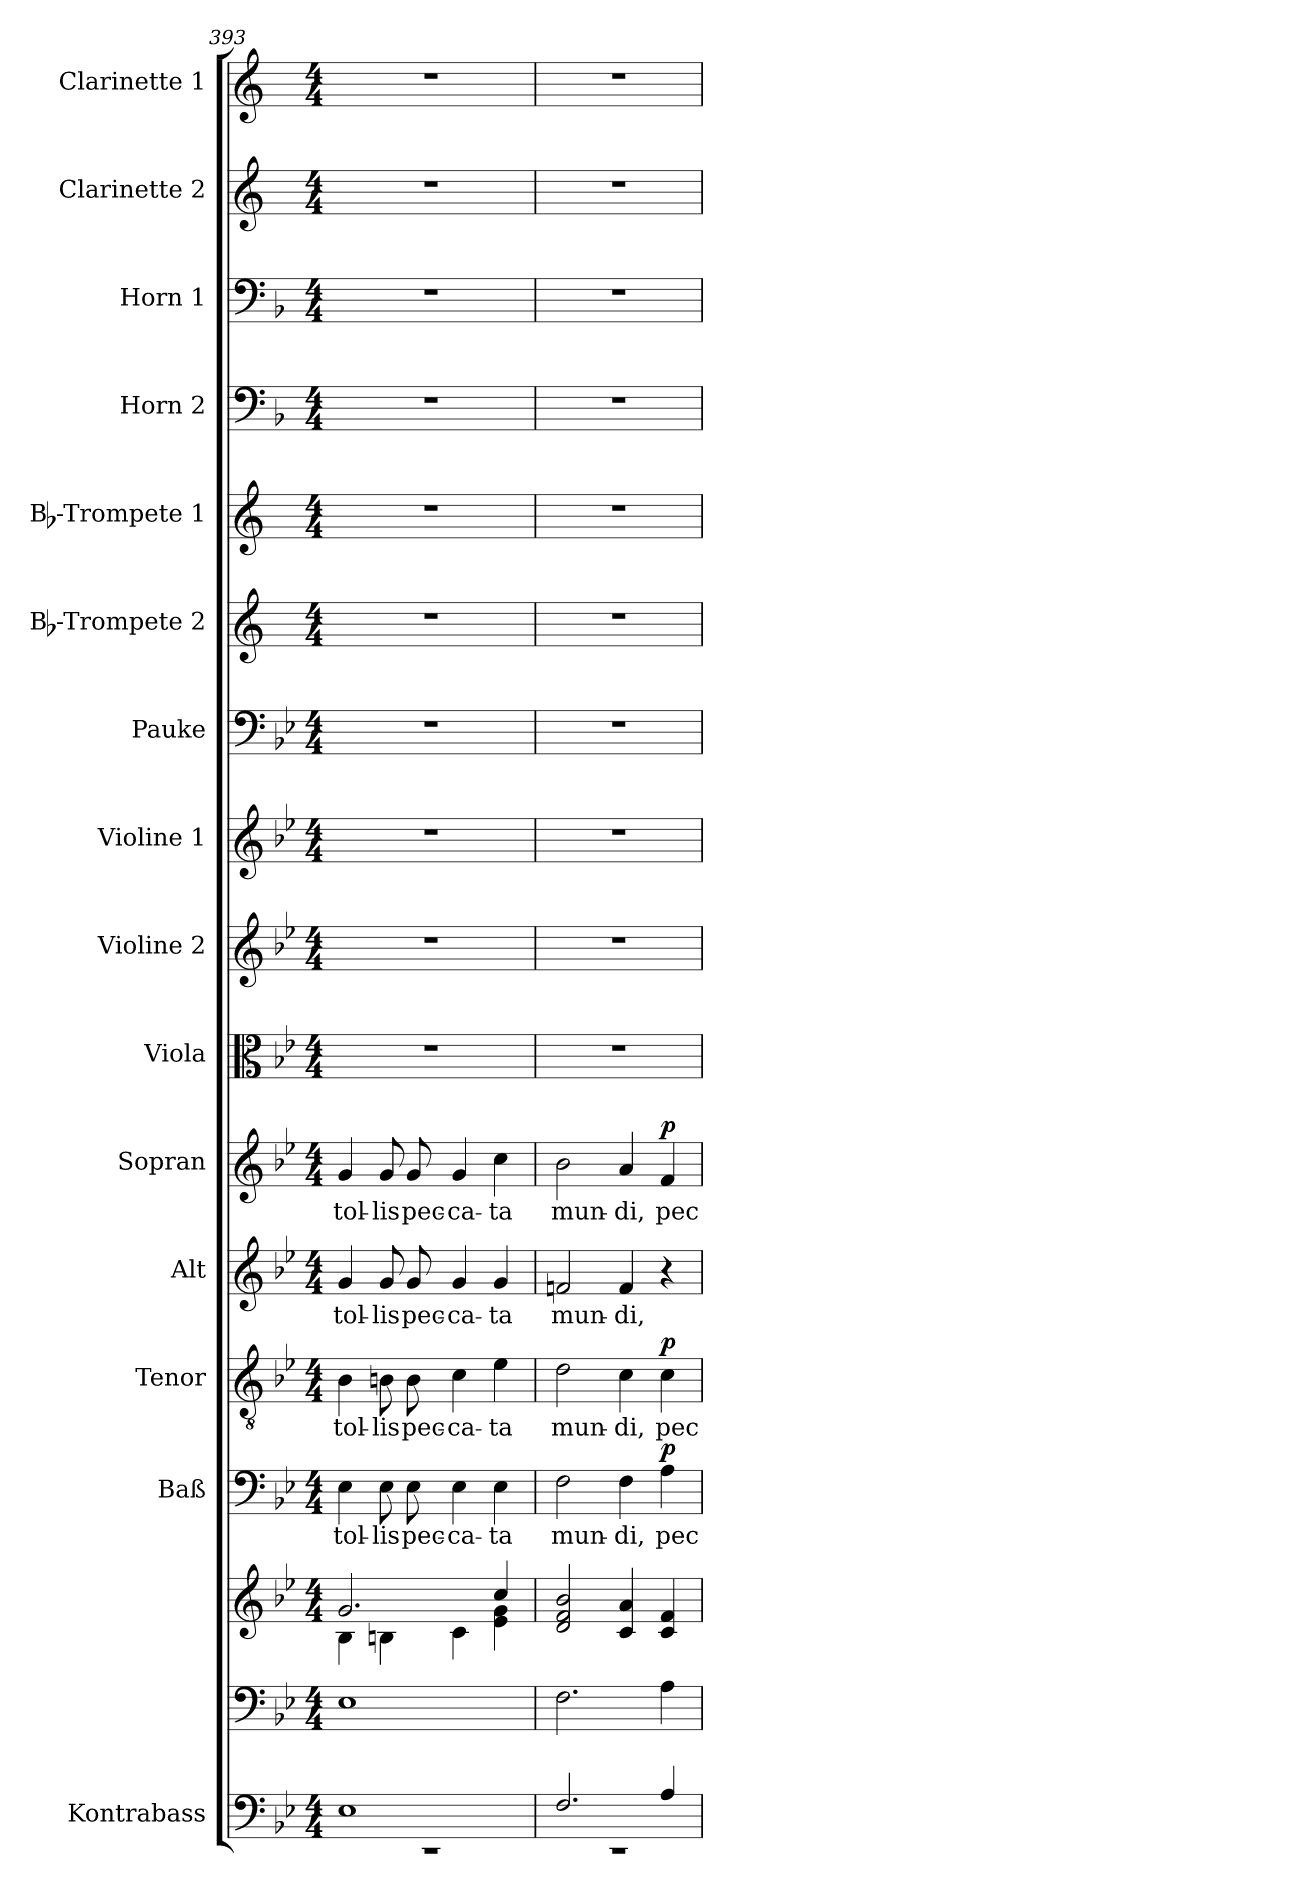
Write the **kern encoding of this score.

**kern	**kern	**kern	**kern	**text	**dynam	**kern	**text	**dynam	**kern	**text	**kern	**text	**dynam	**kern	**kern	**kern	**kern	**kern	**kern	**kern	**kern	**kern	**kern
*part16	*part15	*part15	*part14	*part14	*part14	*part13	*part13	*part13	*part12	*part12	*part11	*part11	*part11	*part10	*part9	*part8	*part7	*part6	*part5	*part4	*part3	*part2	*part1
*staff17	*staff16	*staff15	*staff14	*staff14	*staff14	*staff13	*staff13	*staff13	*staff12	*staff12	*staff11	*staff11	*staff11	*staff10	*staff9	*staff8	*staff7	*staff6	*staff5	*staff4	*staff3	*staff2	*staff1
*I"Kontrabass	*	*	*I"Baß	*	*	*I"Tenor	*	*	*I"Alt	*	*I"Sopran	*	*	*I"Viola	*I"Violine 2	*I"Violine 1	*I"Pauke	*I"Bb-Trompete 2	*I"Bb-Trompete 1	*I"Horn 2	*I"Horn 1	*I"Clarinette 2	*I"Clarinette 1
*I'Kb.	*	*	*I'Baß	*	*	*I'Ten	*	*	*I'Alt	*	*I'Sop	*	*	*I'Vla.	*I'Vln. 2	*I'Vln. 1	*I'Pk.	*I'Bb Trp. 2	*I'Bb Trp. 1	*I'Hrn. 2	*I'Hrn. 1	*I'Cl. 2	*I'Cl. 1
*clefF4	*clefF4	*clefG2	*clefF4	*	*	*clefGv2	*	*	*clefG2	*	*clefG2	*	*	*clefC3	*clefG2	*clefG2	*clefF4	*clefG2	*clefG2	*clefF4	*clefF4	*clefG2	*clefG2
*ITrd7c12	*	*	*	*	*	*	*	*	*	*	*	*	*	*	*	*	*	*ITrd1c2	*ITrd1c2	*ITrd4c7	*ITrd4c7	*ITrd1c2	*ITrd1c2
*k[b-e-]	*k[b-e-]	*k[b-e-]	*k[b-e-]	*	*	*k[b-e-]	*	*	*k[b-e-]	*	*k[b-e-]	*	*	*k[b-e-]	*k[b-e-]	*k[b-e-]	*k[b-e-]	*k[b-e-]	*k[b-e-]	*k[b-e-]	*k[b-e-]	*k[b-e-]	*k[b-e-]
*B-:	*B-:	*B-:	*B-:	*	*	*B-:	*	*	*B-:	*	*B-:	*	*	*B-:	*B-:	*B-:	*B-:	*B-:	*B-:	*B-:	*B-:	*B-:	*B-:
*M4/4	*M4/4	*M4/4	*M4/4	*	*	*M4/4	*	*	*M4/4	*	*M4/4	*	*	*M4/4	*M4/4	*M4/4	*M4/4	*M4/4	*M4/4	*M4/4	*M4/4	*M4/4	*M4/4
=393	=393	=393	=393	=393	=393	=393	=393	=393	=393	=393	=393	=393	=393	=393	=393	=393	=393	=393	=393	=393	=393	=393	=393
*^	*	*^	*	*	*	*	*	*	*	*	*	*	*	*	*	*	*	*	*	*	*	*	*
!	!	!	!	!	!	!LO:LY:b	!	!	!LO:LY:b	!	!	!LO:LY:b	!	!LO:LY:b	!	!	!	!	!	!	!	!	!	!	!
1EE-	1rEE	1E-	2.g/	4B-\	4E-\	tol-	.	4B-\	tol-	.	4g/	tol-	4g/	tol-	.	1r	1r	1r	1r	1r	1r	1r	1r	1r	1r
!	!	!	!	!	!	!LO:LY:b	!	!	!LO:LY:b	!	!	!LO:LY:b	!	!LO:LY:b	!	!	!	!	!	!	!	!	!	!	!
.	.	.	.	4Bn\	8E-\	-lis	.	8Bn\	-lis	.	8g/	-lis	8g/	-lis	.	.	.	.	.	.	.	.	.	.	.
!	!	!	!	!	!	!LO:LY:b	!	!	!LO:LY:b	!	!	!LO:LY:b	!	!LO:LY:b	!	!	!	!	!	!	!	!	!	!	!
.	.	.	.	.	8E-\	pec-	.	8B\	pec-	.	8g/	pec-	8g/	pec-	.	.	.	.	.	.	.	.	.	.	.
!	!	!	!	!	!	!LO:LY:b	!	!	!LO:LY:b	!	!	!LO:LY:b	!	!LO:LY:b	!	!	!	!	!	!	!	!	!	!	!
.	.	.	.	4c\	4E-\	-ca-	.	4c\	-ca-	.	4g/	-ca-	4g/	-ca-	.	.	.	.	.	.	.	.	.	.	.
!	!	!	!	!	!	!LO:LY:b	!	!	!LO:LY:b	!	!	!LO:LY:b	!	!LO:LY:b	!	!	!	!	!	!	!	!	!	!	!
.	.	.	4cc/	4e-\ 4g\	4E-\	-ta	.	4e-\	-ta	.	4g/	-ta	4cc\	-ta	.	.	.	.	.	.	.	.	.	.	.
=394	=394	=394	=394	=394	=394	=394	=394	=394	=394	=394	=394	=394	=394	=394	=394	=394	=394	=394	=394	=394	=394	=394	=394	=394	=394
!	!	!	!	!	!	!LO:LY:b	!	!	!LO:LY:b	!	!	!LO:LY:b	!	!LO:LY:b	!	!	!	!	!	!	!	!	!	!	!
*	*	*	*v	*v	*	*	*	*	*	*	*	*	*	*	*	*	*	*	*	*	*	*	*	*	*
2.FF/	1rEE	2.F\	2d/ 2f/ 2b-/	2F\	mun-	.	2d\	mun-	.	2fn/	mun-	2b-\	mun-	.	1r	1r	1r	1r	1r	1r	1r	1r	1r	1r
!	!	!	!	!	!LO:LY:b	!	!	!LO:LY:b	!	!	!LO:LY:b	!	!LO:LY:b	!	!	!	!	!	!	!	!	!	!	!
.	.	.	4c/ 4a/	4F\	-di,	.	4c\	-di,	.	4f/	-di,	4a/	-di,	.	.	.	.	.	.	.	.	.	.	.
!	!	!	!	!	!LO:LY:b	!LO:DY:a	!	!LO:LY:b	!LO:DY:a	!	!	!	!LO:LY:b	!LO:DY:a	!	!	!	!	!	!	!	!	!	!
4AA/	.	4A\	4c/ 4f/	4A\	pec-	p	4c\	pec-	p	4r	.	4f/	pec-	p	.	.	.	.	.	.	.	.	.	.
*v	*v	*	*	*	*	*	*	*	*	*	*	*	*	*	*	*	*	*	*	*	*	*	*	*
=	=	=	=	=	=	=	=	=	=	=	=	=	=	=	=	=	=	=	=	=	=	=	=
*-	*-	*-	*-	*-	*-	*-	*-	*-	*-	*-	*-	*-	*-	*-	*-	*-	*-	*-	*-	*-	*-	*-	*-
